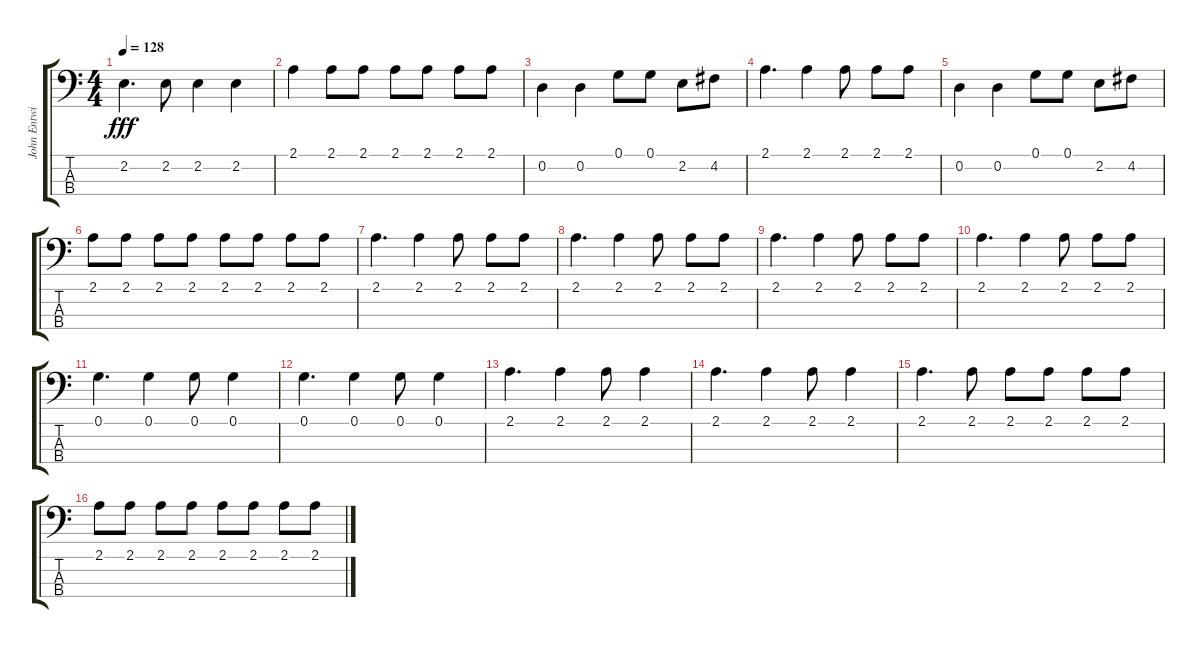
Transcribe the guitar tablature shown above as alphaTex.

\track ("John Entwistle" "John Entwi") {instrument electricbassfinger}
\staff {score tabs}
\tuning (G2 D2 A1 E1) {hide}
\ts (4 4)
\tempo 128
\clef f4
\ks c
2.2.4{d dy fff} 2.2.8 2.2.4 2.2.4 |
2.1.4 2.1.8 2.1.8 2.1.8 2.1.8 2.1.8 2.1.8 |
0.2.4 0.2.4 0.1.8 0.1.8 2.2.8 4.2.8 |
2.1.4{d} 2.1.4 2.1.8 2.1.8 2.1.8 |
0.2.4 0.2.4 0.1.8 0.1.8 2.2.8 4.2.8 |
2.1.8 2.1.8 2.1.8 2.1.8 2.1.8 2.1.8 2.1.8 2.1.8 |
2.1.4{d} 2.1.4 2.1.8 2.1.8 2.1.8 |
2.1.4{d} 2.1.4 2.1.8 2.1.8 2.1.8 |
2.1.4{d} 2.1.4 2.1.8 2.1.8 2.1.8 |
2.1.4{d} 2.1.4 2.1.8 2.1.8 2.1.8 |
0.1.4{d} 0.1.4 0.1.8 0.1.4 |
0.1.4{d} 0.1.4 0.1.8 0.1.4 |
2.1.4{d} 2.1.4 2.1.8 2.1.4 |
2.1.4{d} 2.1.4 2.1.8 2.1.4 |
2.1.4{d} 2.1.8 2.1.8 2.1.8 2.1.8 2.1.8 |
2.1.8 2.1.8 2.1.8 2.1.8 2.1.8 2.1.8 2.1.8 2.1.8
